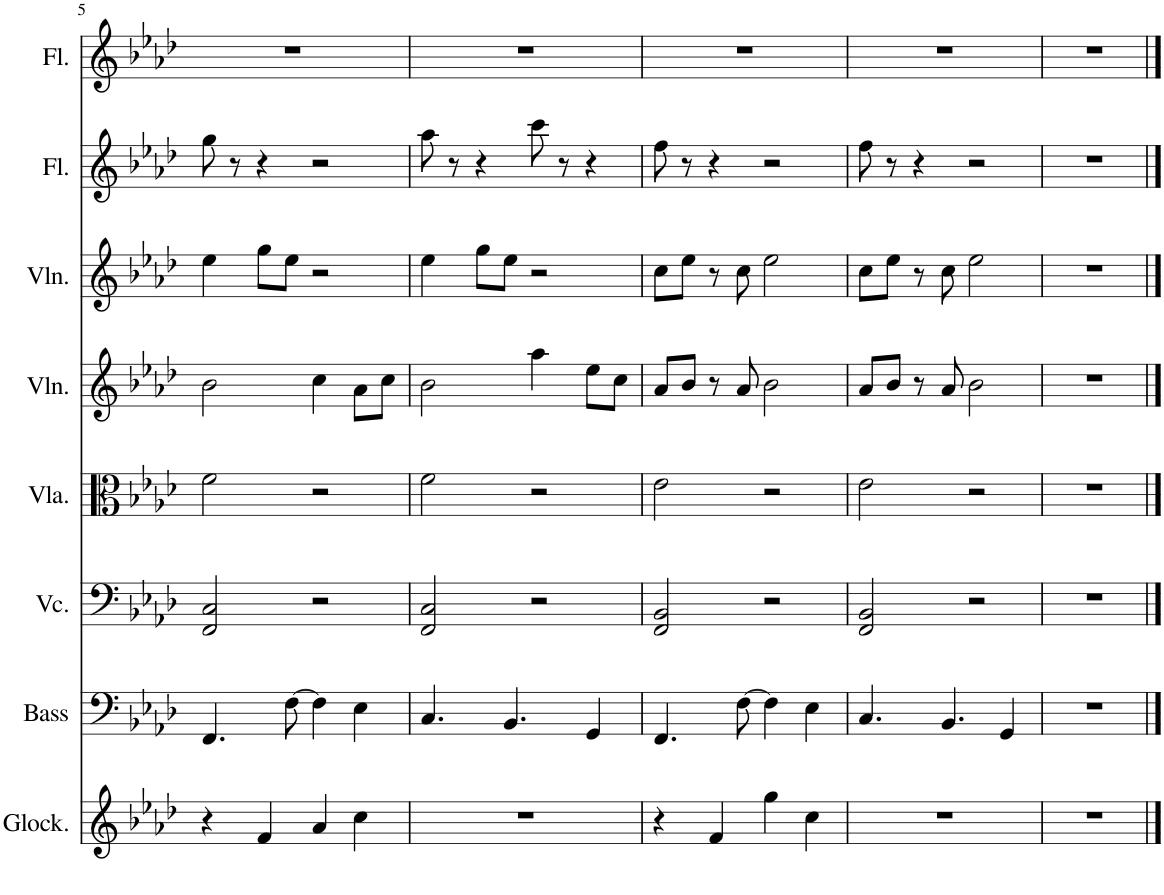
**kern	**kern	**kern	**kern	**kern	**kern	**kern	**kern
*part8	*part7	*part6	*part5	*part4	*part3	*part2	*part1
*staff8	*staff7	*staff6	*staff5	*staff4	*staff3	*staff2	*staff1
*I"Glockenspiel	*I"Acoustic Bass	*I"Violoncello	*I"Viola	*I"Violin	*I"Violin	*I"Flute	*I"Flute
*I'Glock.	*I'Bass	*I'Vc.	*I'Vla.	*I'Vln.	*I'Vln.	*I'Fl.	*I'Fl.
!!LO:PB:g=z
*clefG2	*clefF4	*clefF4	*clefC3	*clefG2	*clefG2	*clefG2	*clefG2
*Trd-14c-24	*Trd7c12	*	*	*	*	*	*
*k[b-e-a-d-]	*k[b-e-a-d-]	*k[b-e-a-d-]	*k[b-e-a-d-]	*k[b-e-a-d-]	*k[b-e-a-d-]	*k[b-e-a-d-]	*k[b-e-a-d-]
*M4/4	*M4/4	*M4/4	*M4/4	*M4/4	*M4/4	*M4/4	*M4/4
=5	=5	=5	=5	=5	=5	=5	=5
4r	4.FF/	2FF/ 2C/	2f\	2b-\	4ee-\	8gg\	1r
.	.	.	.	.	.	8r	.
4f/	.	.	.	.	8gg\L	4r	.
.	[8F\	.	.	.	8ee-\J	.	.
4a-/	4F\]	2r	2r	4cc\	2r	2r	.
4cc\	4E-\	.	.	8a-\L	.	.	.
.	.	.	.	8cc\J	.	.	.
=6	=6	=6	=6	=6	=6	=6	=6
1r	4.C/	2FF/ 2C/	2f\	2b-\	4ee-\	8aa-\	1r
.	.	.	.	.	.	8r	.
.	.	.	.	.	8gg\L	4r	.
.	4.BB-/	.	.	.	8ee-\J	.	.
.	.	2r	2r	4aa-\	2r	8ccc\	.
.	.	.	.	.	.	8r	.
.	4GG/	.	.	8ee-\L	.	4r	.
.	.	.	.	8cc\J	.	.	.
=7	=7	=7	=7	=7	=7	=7	=7
4r	4.FF/	2FF/ 2BB-/	2e-\	8a-/L	8cc\L	8ff\	1r
.	.	.	.	8b-/J	8ee-\J	8r	.
4f/	.	.	.	8r	8r	4r	.
.	[8F\	.	.	8a-/	8cc\	.	.
4gg\	4F\]	2r	2r	2b-\	2ee-\	2r	.
4cc\	4E-\	.	.	.	.	.	.
=8	=8	=8	=8	=8	=8	=8	=8
1r	4.C/	2FF/ 2BB-/	2e-\	8a-/L	8cc\L	8ff\	1r
.	.	.	.	8b-/J	8ee-\J	8r	.
.	.	.	.	8r	8r	4r	.
.	4.BB-/	.	.	8a-/	8cc\	.	.
.	.	2r	2r	2b-\	2ee-\	2r	.
.	4GG/	.	.	.	.	.	.
=9	=9	=9	=9	=9	=9	=9	=9
1r	1r	1r	1r	1r	1r	1r	1r
==	==	==	==	==	==	==	==
*-	*-	*-	*-	*-	*-	*-	*-
